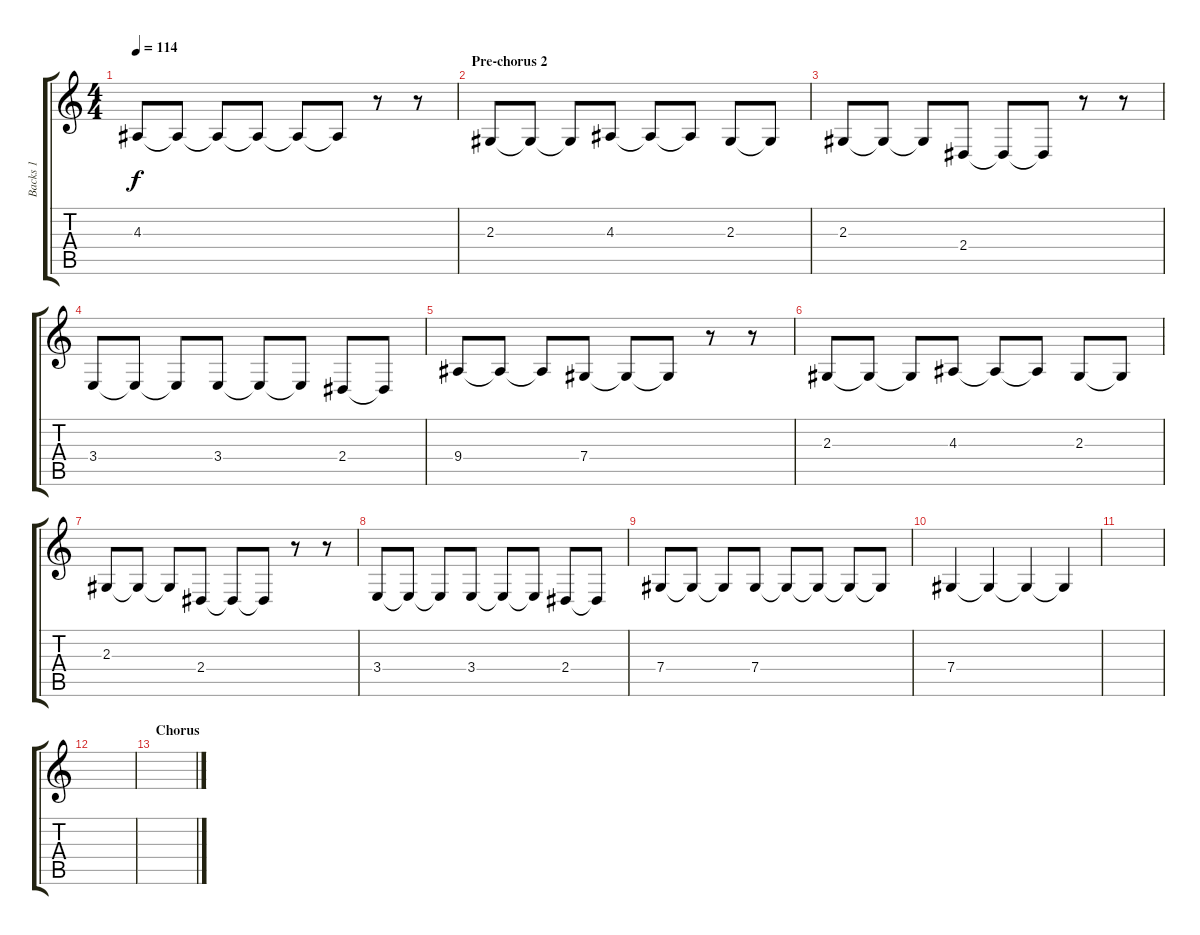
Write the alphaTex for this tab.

\track ("Backs 1" "Backs 1") {instrument violin}
\staff {score tabs}
\tuning (Eb4 Bb3 Gb3 Db3 Ab2 Eb2) {hide}
\ts (4 4)
\tempo 114
\clef g2
\ks c
4.3.8{dy f} 4.3{t}.8 4.3{t}.8 4.3{t}.8 4.3{t}.8 4.3{t}.8 r.8 r.8 |
\section ("" "Pre-chorus 2")
2.3.8 2.3{t}.8 2.3{t}.8 4.3.8 4.3{t}.8 4.3{t}.8 2.3.8 2.3{t}.8 |
2.3.8 2.3{t}.8 2.3{t}.8 2.4.8 2.4{t}.8 2.4{t}.8 r.8 r.8 |
3.4.8 3.4{t}.8 3.4{t}.8 3.4.8 3.4{t}.8 3.4{t}.8 2.4.8 2.4{t}.8 |
9.4.8 9.4{t}.8 9.4{t}.8 7.4.8 7.4{t}.8 7.4{t}.8 r.8 r.8 |
2.3.8 2.3{t}.8 2.3{t}.8 4.3.8 4.3{t}.8 4.3{t}.8 2.3.8 2.3{t}.8 |
2.3.8 2.3{t}.8 2.3{t}.8 2.4.8 2.4{t}.8 2.4{t}.8 r.8 r.8 |
3.4.8 3.4{t}.8 3.4{t}.8 3.4.8 3.4{t}.8 3.4{t}.8 2.4.8 2.4{t}.8 |
7.4.8 7.4{t}.8 7.4{t}.8 7.4.8 7.4{t}.8 7.4{t}.8 7.4{t}.8 7.4{t}.8 |
7.4.4 7.4{t}.4 7.4{t}.4 7.4{t}.4 |
|
|
\section ("" "Chorus")
